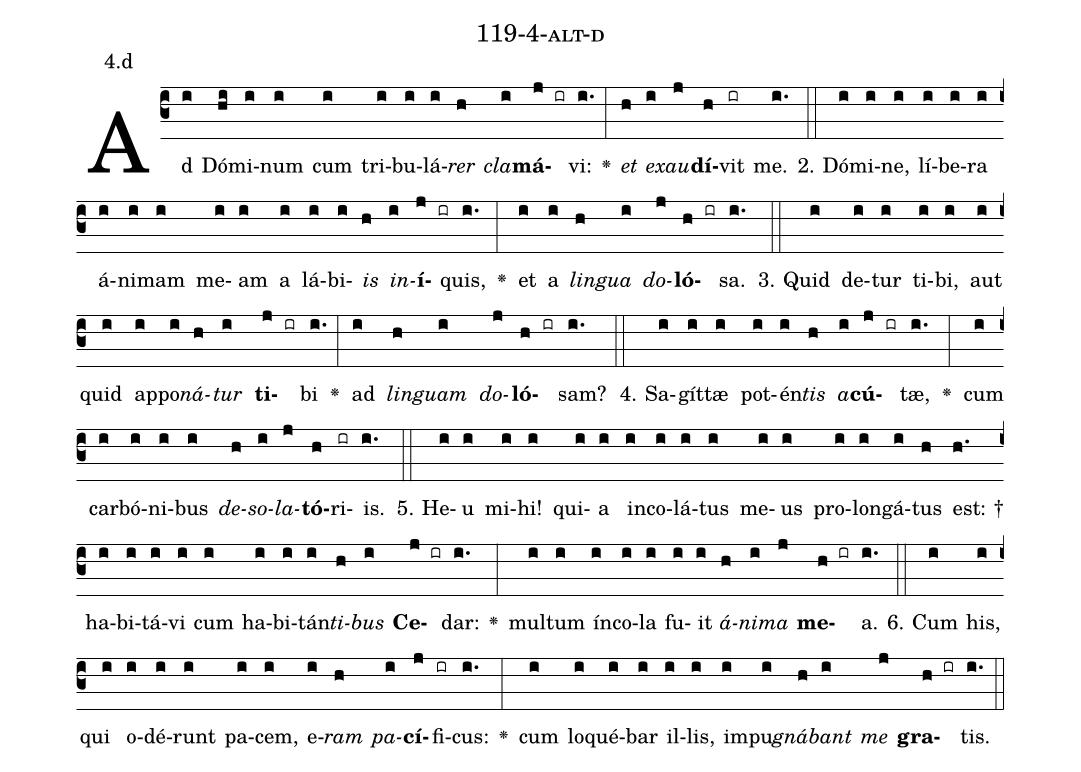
name: 119-4-alt-d;
annotation: 4.d;
%%
(c3)Ad(i) Dó(hi)mi(i)num(i) cum(i) tri(i)bu(i)lá(i)<i>rer</i>(h) <i>cla</i>(i)<b>má</b>(j ir)vi:(i.) <v>\greheightstar</v>(:) <i>et</i>(h) <i>ex</i>(i)<i>au</i>(j)<b>dí</b>(h)vit(ir) me.(i.) (::)
2. Dó(i)mi(i)ne,(i) lí(i)be(i)ra(i) á(i)ni(i)mam(i) me(i)am(i) a(i) lá(i)bi(i)<i>is</i>(h) <i>in</i>(i)<b>í</b>(j ir)quis,(i.) <v>\greheightstar</v>(:) et(i) a(i) <i>lin</i>(h)<i>gua</i>(i) <i>do</i>(j)<b>ló</b>(h ir)sa.(i.) (::)
3. Quid(i) de(i)tur(i) ti(i)bi,(i) aut(i) quid(i) ap(i)po(i)<i>ná</i>(h)<i>tur</i>(i) <b>ti</b>(j ir)bi(i.) <v>\greheightstar</v>(:) ad(i) <i>lin</i>(h)<i>guam</i>(i) <i>do</i>(j)<b>ló</b>(h ir)sam?(i.) (::)
4. Sa(i)gít(i)tæ(i) pot(i)én(i)<i>tis</i>(h) <i>a</i>(i)<b>cú</b>(j ir)tæ,(i.) <v>\greheightstar</v>(:) cum(i) car(i)bó(i)ni(i)bus(i) <i>de</i>(h)<i>so</i>(i)<i>la</i>(j)<b>tó</b>(h)ri(ir)is.(i.) (::)
5. He(i)u(i) mi(i)hi!(i) qui(i)a(i) in(i)co(i)lá(i)tus(i) me(i)us(i) pro(i)lon(i)gá(i)tus(h) est: †(h.) ha(i)bi(i)tá(i)vi(i) cum(i) ha(i)bi(i)tán(i)<i>ti</i>(h)<i>bus</i>(i) <b>Ce</b>(j ir)dar:(i.) <v>\greheightstar</v>(:) mul(i)tum(i) ín(i)co(i)la(i) fu(i)it(i) <i>á</i>(h)<i>ni</i>(i)<i>ma</i>(j) <b>me</b>(h ir)a.(i.) (::)
6. Cum(i) his,(i) qui(i) o(i)dé(i)runt(i) pa(i)cem,(i) e(i)<i>ram</i>(h) <i>pa</i>(i)<b>cí</b>(j)fi(ir)cus:(i.) <v>\greheightstar</v>(:) cum(i) lo(i)qué(i)bar(i) il(i)lis,(i) im(i)pu(i)<i>gná</i>(h)<i>bant</i>(i) <i>me</i>(j) <b>gra</b>(h ir)tis.(i.) (::)
